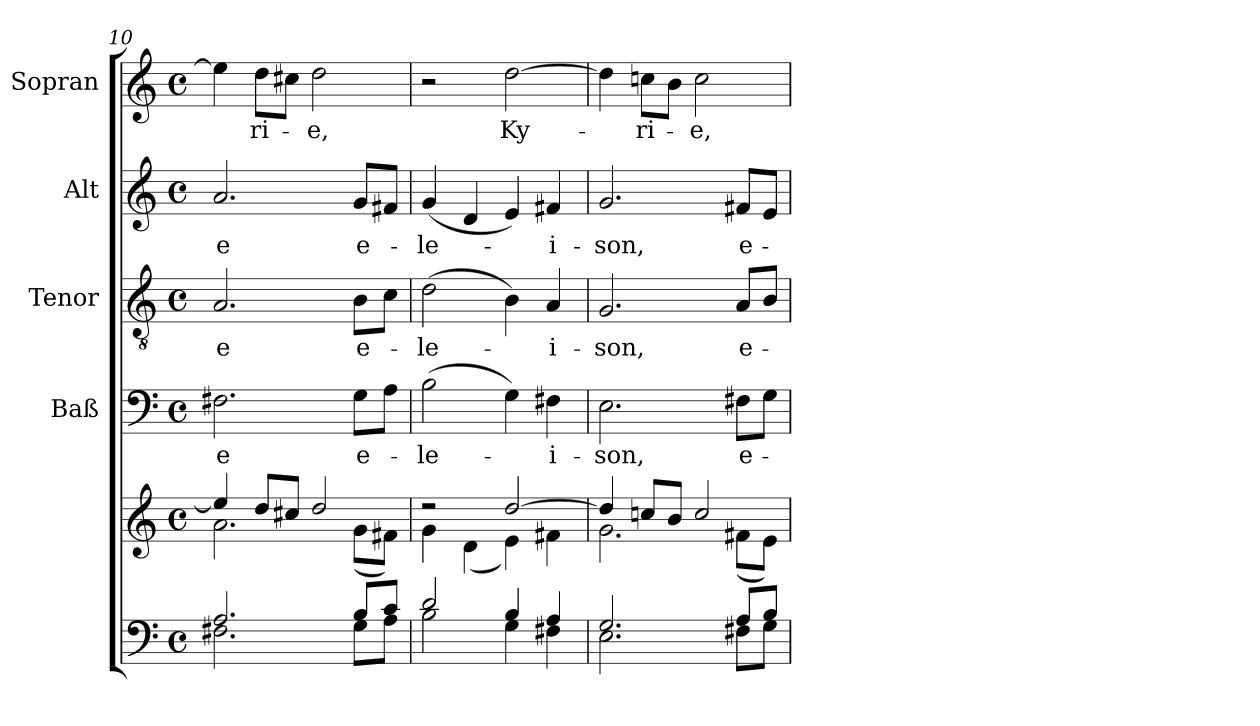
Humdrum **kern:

**kern	**kern	**kern	**text	**kern	**text	**kern	**text	**kern	**text
*part5	*part5	*part4	*part4	*part3	*part3	*part2	*part2	*part1	*part1
*staff6	*staff5	*staff4	*staff4	*staff3	*staff3	*staff2	*staff2	*staff1	*staff1
*	*	*I"Baß	*	*I"Tenor	*	*I"Alt	*	*I"Sopran	*
*	*	*I'Baß	*	*I'Ten	*	*I'Alt	*	*I'Sop	*
!!LO:PB:g=z
*clefF4	*clefG2	*clefF4	*	*clefGv2	*	*clefG2	*	*clefG2	*
*k[]	*k[]	*k[]	*	*k[]	*	*k[]	*	*k[]	*
*C:	*C:	*C:	*	*C:	*	*C:	*	*C:	*
*M4/4	*M4/4	*M4/4	*	*M4/4	*	*M4/4	*	*M4/4	*
*met(c)	*met(c)	*met(c)	*	*met(c)	*	*met(c)	*	*met(c)	*
=10	=10	=10	=10	=10	=10	=10	=10	=10	=10
*^	*^	*	*	*	*	*	*	*	*
!	!	!	!	!	!LO:LY:b	!	!LO:LY:b	!	!LO:LY:b	!	!
2.A/	2.F#X\	4ee/]	2.a\	2.F#X\	-e	2.A/	-e	2.a/	-e	4ee\]	.
!	!	!	!	!	!	!	!	!	!	!	!LO:LY:b
.	.	8dd/L	.	.	.	.	.	.	.	8dd\L	-ri-
.	.	8cc#X/J	.	.	.	.	.	.	.	8cc#X\J	.
!	!	!	!	!	!	!	!	!	!	!	!LO:LY:b
.	.	2dd/	.	.	.	.	.	.	.	2dd\	-e,
!	!	!	!	!	!LO:LY:b	!	!LO:LY:b	!	!LO:LY:b	!	!
8B/L	8G\L	.	(>8g\L	8G\L	e-	8B\L	e-	8g/L	e-	.	.
8c/J	8A\J	.	8f#X\J)	8A\J	.	8c\J	.	8f#X/J	.	.	.
=11	=11	=11	=11	=11	=11	=11	=11	=11	=11	=11	=11
!	!	!	!	!	!LO:LY:b	!	!LO:LY:b	!	!LO:LY:b	!	!
2d/	2B\	2rdd	4g\	(>2B\	-le-	(>2d\	-le-	(<4g/	-le-	2r	.
.	.	.	(>4d\	.	.	.	.	4d/	.	.	.
!	!	!	!	!	!	!	!	!	!	!	!LO:LY:b
4B/	4G\	[>2dd/	4e\)	4G\)	.	4B\)	.	4e/)	.	[2dd\	Ky-
!	!	!	!	!	!LO:LY:b	!	!LO:LY:b	!	!LO:LY:b	!	!
4A/	4F#X\	.	4f#X\	4F#X\	-i-	4A/	-i-	4f#X/	-i-	.	.
=12	=12	=12	=12	=12	=12	=12	=12	=12	=12	=12	=12
!	!	!	!	!	!LO:LY:b	!	!LO:LY:b	!	!LO:LY:b	!	!
2.G/	2.E\	4dd/]	2.g\	2.E\	-son,	2.G/	-son,	2.g/	-son,	4dd\]	.
!	!	!	!	!	!	!	!	!	!	!	!LO:LY:b
.	.	8ccn/L	.	.	.	.	.	.	.	8ccn\L	-ri-
.	.	8b/J	.	.	.	.	.	.	.	8b\J	.
!	!	!	!	!	!	!	!	!	!	!	!LO:LY:b
.	.	2cc/	.	.	.	.	.	.	.	2cc\	-e,
!	!	!	!	!	!LO:LY:b	!	!LO:LY:b	!	!LO:LY:b	!	!
8A/L	8F#X\L	.	(>8f#X\L	8F#X\L	e-	8A/L	e-	8f#X/L	e-	.	.
8B/J	8G\J	.	8e\J)	8G\J	.	8B/J	.	8e/J	.	.	.
*v	*v	*	*	*	*	*	*	*	*	*	*
*	*v	*v	*	*	*	*	*	*	*	*
=	=	=	=	=	=	=	=	=	=
*-	*-	*-	*-	*-	*-	*-	*-	*-	*-
